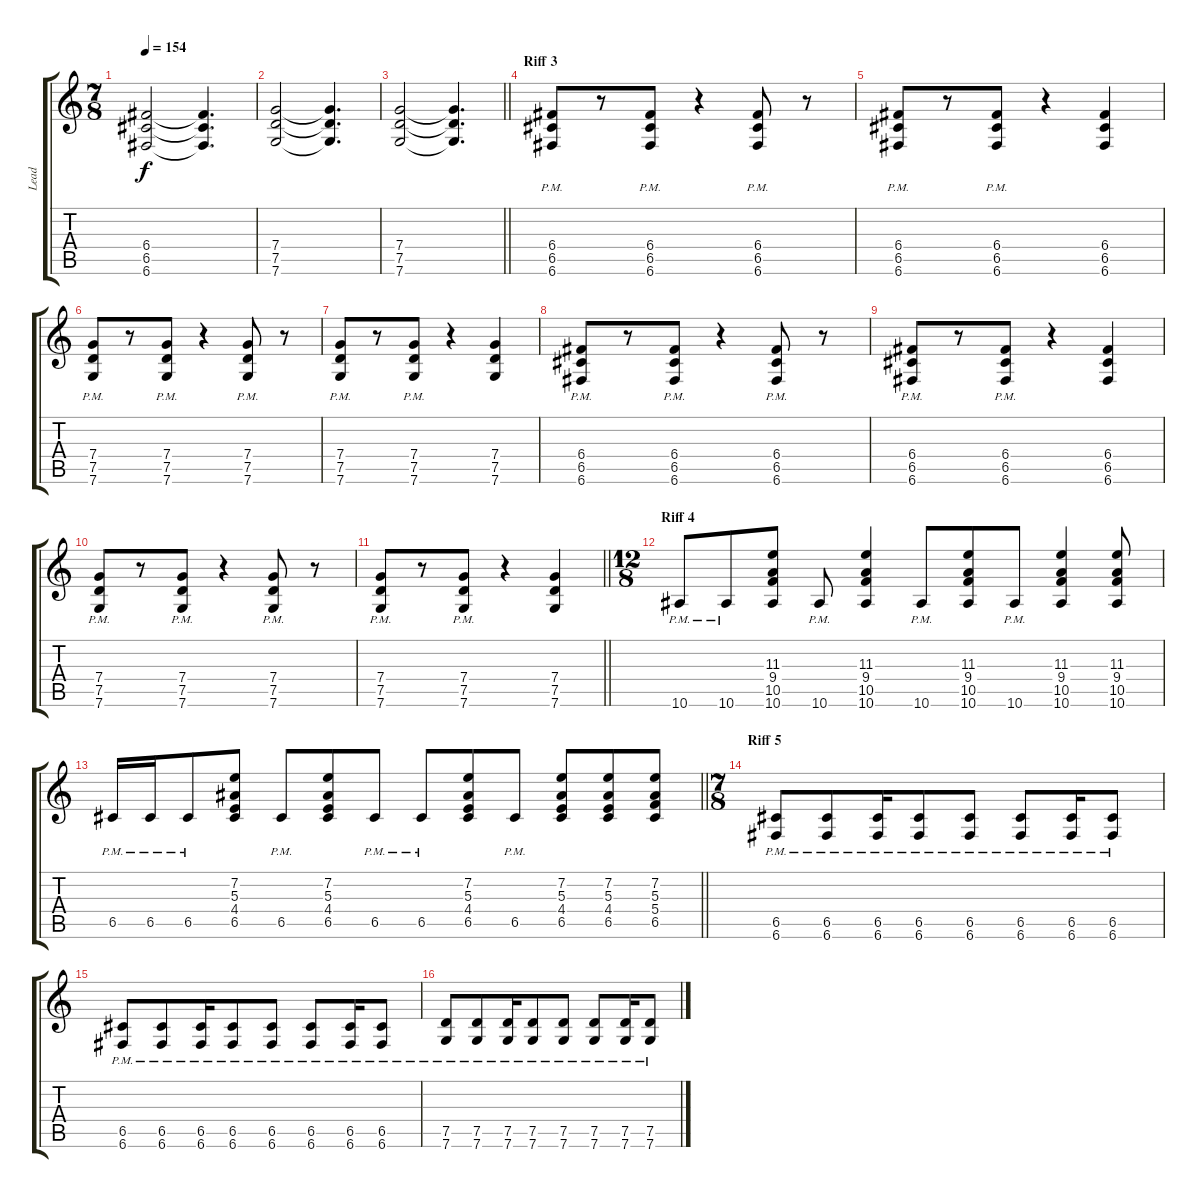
\track ("Lead" "Lead") {instrument distortionguitar}
\staff {score tabs}
\tuning (D4 A3 F3 C3 G2 C2) {hide}
\ts (7 8)
\tempo 154
\clef g2
\ks c
(6.4 6.5 6.6).2{dy f} (6.4{t} 6.5{t} 6.6{t}).4{d} |
(7.4 7.5 7.6).2 (7.4{t} 7.5{t} 7.6{t}).4{d} |
\barLineRight lightlight
(7.4 7.5 7.6).2 (7.4{t} 7.5{t} 7.6{t}).4{d} |
\section ("" "Riff 3")
(6.4{pm} 6.5{pm} 6.6{pm}).8 r.8 (6.4{pm} 6.5{pm} 6.6{pm}).8 r.4 (6.4{pm} 6.5{pm} 6.6{pm}).8 r.8 |
(6.4{pm} 6.5{pm} 6.6{pm}).8 r.8 (6.4{pm} 6.5{pm} 6.6{pm}).8 r.4 (6.4 6.5 6.6).4 |
(7.4{pm} 7.5{pm} 7.6{pm}).8 r.8 (7.4{pm} 7.5{pm} 7.6{pm}).8 r.4 (7.4{pm} 7.5{pm} 7.6{pm}).8 r.8 |
(7.4{pm} 7.5{pm} 7.6{pm}).8 r.8 (7.4{pm} 7.5{pm} 7.6{pm}).8 r.4 (7.4 7.5 7.6).4 |
(6.4{pm} 6.5{pm} 6.6{pm}).8 r.8 (6.4{pm} 6.5{pm} 6.6{pm}).8 r.4 (6.4{pm} 6.5{pm} 6.6{pm}).8 r.8 |
(6.4{pm} 6.5{pm} 6.6{pm}).8 r.8 (6.4{pm} 6.5{pm} 6.6{pm}).8 r.4 (6.4 6.5 6.6).4 |
(7.4{pm} 7.5{pm} 7.6{pm}).8 r.8 (7.4{pm} 7.5{pm} 7.6{pm}).8 r.4 (7.4{pm} 7.5{pm} 7.6{pm}).8 r.8 |
\barLineRight lightlight
(7.4{pm} 7.5{pm} 7.6{pm}).8 r.8 (7.4{pm} 7.5{pm} 7.6{pm}).8 r.4 (7.4 7.5 7.6).4 |
\ts (12 8)
\section ("" "Riff 4")
10.6{pm}.8 10.6{pm}.8 (11.3 9.4 10.5 10.6).8 10.6{pm}.8 (11.3 9.4 10.5 10.6).4 10.6{pm}.8 (11.3 9.4 10.5 10.6).8 10.6{pm}.8 (11.3 9.4 10.5 10.6).4 (11.3 9.4 10.5 10.6).8 |
\barLineRight lightlight
6.5{pm}.16 6.5{pm}.16 6.5{pm}.8 (7.2 5.3 4.4 6.5).8 6.5{pm}.8 (7.2 5.3 4.4 6.5).8 6.5{pm}.8 6.5{pm}.8 (7.2 5.3 4.4 6.5).8 6.5{pm}.8 (7.2 5.3 4.4 6.5).8 (7.2 5.3 4.4 6.5).8 (7.2 5.3 5.4 6.5).8 |
\ts (7 8)
\section ("" "Riff 5")
(6.5{pm} 6.6{pm}).8 (6.5{pm} 6.6{pm}).8 (6.5{pm} 6.6{pm}).16 (6.5{pm} 6.6{pm}).8 (6.5{pm} 6.6{pm}).8 (6.5{pm} 6.6{pm}).8 (6.5{pm} 6.6{pm}).16 (6.5{pm} 6.6{pm}).8 |
(6.5{pm} 6.6{pm}).8 (6.5{pm} 6.6{pm}).8 (6.5{pm} 6.6{pm}).16 (6.5{pm} 6.6{pm}).8 (6.5{pm} 6.6{pm}).8 (6.5{pm} 6.6{pm}).8 (6.5{pm} 6.6{pm}).16 (6.5{pm} 6.6{pm}).8 |
(7.5{pm} 7.6{pm}).8 (7.5{pm} 7.6{pm}).8 (7.5{pm} 7.6{pm}).16 (7.5{pm} 7.6{pm}).8 (7.5{pm} 7.6{pm}).8 (7.5{pm} 7.6{pm}).8 (7.5{pm} 7.6{pm}).16 (7.5{pm} 7.6{pm}).8
